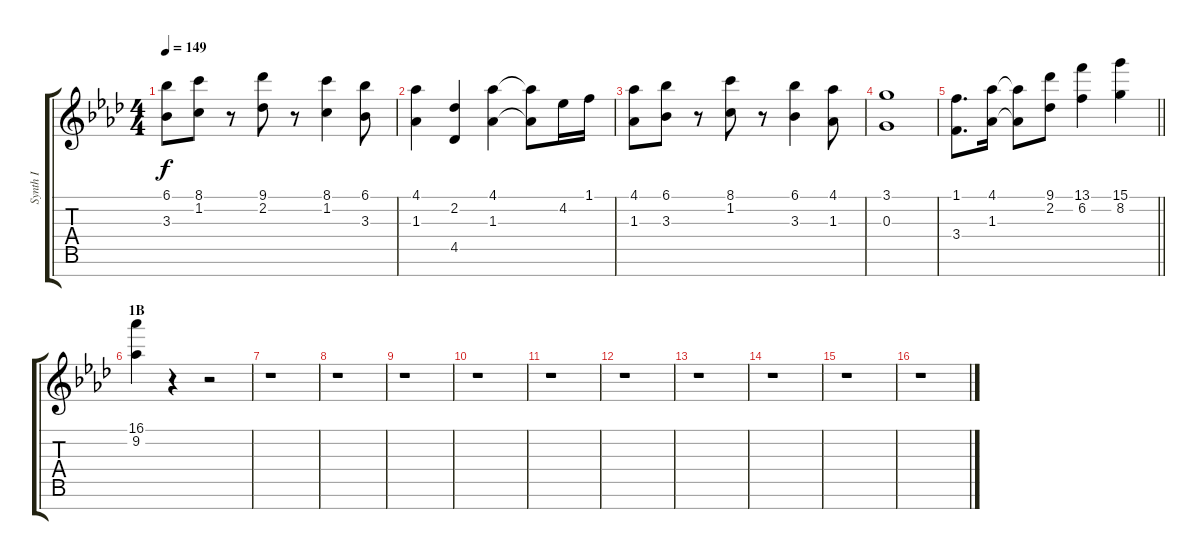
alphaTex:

\track ("Synth I" "Synth I") {instrument lead2sawtooth}
\staff {score tabs}
\tuning (E5 B4 G4 D4 A3 E3 B2) {hide}
\ts (4 4)
\tempo 149
\clef g2
\ks ab
(6.1 3.3).8{dy f} (8.1 1.2).8 r.8 (9.1 2.2).8 r.8 (8.1 1.2).4 (6.1 3.3).8 |
(4.1 1.3).4 (2.2 4.5).4 (4.1 1.3).4 (4.1{t} 1.3{t}).8 4.2.16 1.1.16 |
(4.1 1.3).8 (6.1 3.3).8 r.8 (8.1 1.2).8 r.8 (6.1 3.3).4 (4.1 1.3).8 |
(3.1 0.3).1 |
\barLineRight lightlight
(1.1 3.4).8{d} (4.1 1.3).16 (4.1{t} 1.3{t}).8 (9.1 2.2).8 (13.1 6.2).4 (15.1 8.2).4 |
\section ("" "1B")
(16.1 9.2).4 r.4 r.2 |
r.1 |
r.1 |
r.1 |
r.1 |
r.1 |
r.1 |
r.1 |
r.1 |
r.1 |
r.1
